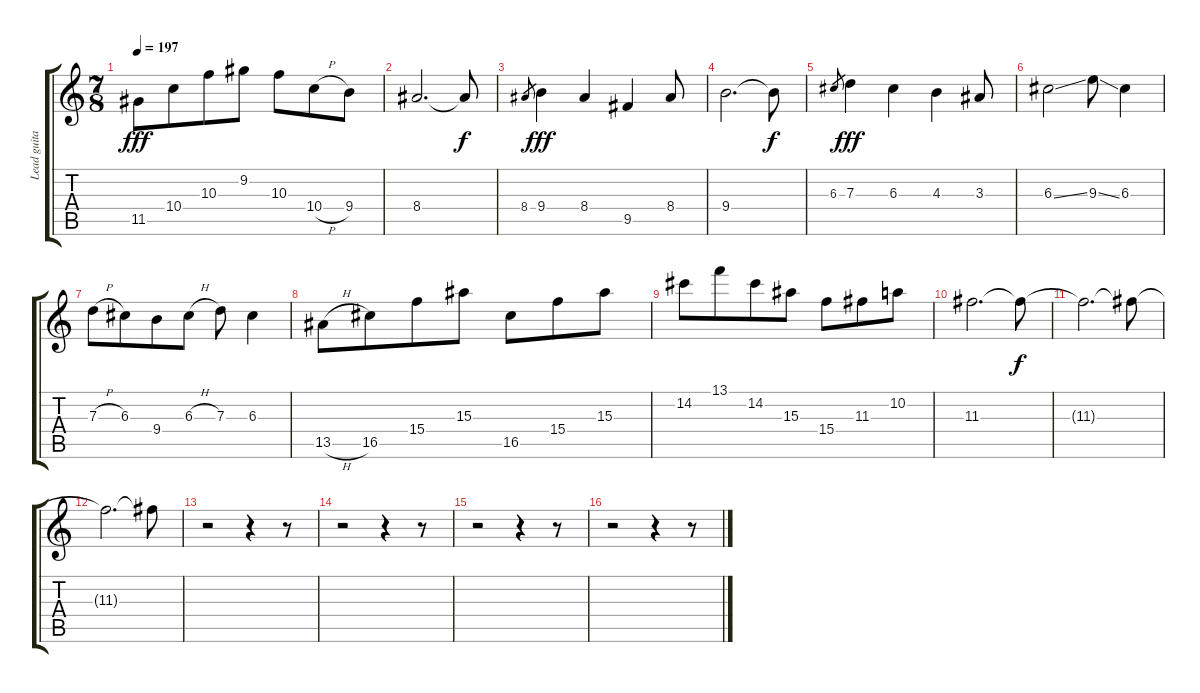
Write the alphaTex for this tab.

\track ("Lead guitar" "Lead guita") {instrument overdrivenguitar}
\staff {score tabs}
\tuning (E4 B3 G3 D3 A2 E2) {hide}
\ts (7 8)
\tempo 197
\clef g2
\ks c
11.5.8{dy fff} 10.4.8 10.3.8 9.2.8 10.3.8 10.4{h}.8 9.4.8 |
8.4.2{d} 8.4{t}.8{dy f} |
8.4.8{gr} 9.4.4{dy fff} 8.4.4 9.5.4 8.4.8 |
9.4.2{d} 9.4{t}.8{dy f} |
6.3.8{gr} 7.3.4{dy fff} 6.3.4 4.3.4 3.3.8 |
6.3{ss}.2 9.3{ss}.8 6.3.4 |
7.3{h}.8 6.3.8 9.4.8 6.3{h}.8 7.3.8 6.3.4 |
13.5{h}.8 16.5.8 15.4.8 15.3.8 16.5.8 15.4.8 15.3.8 |
14.2.8 13.1.8 14.2.8 15.3.8 15.4.8 11.3.8 10.2.8 |
11.3.2{d} 11.3{t}.8{dy f} |
11.3{t}.2{d volume 4} 11.3{t}.8 |
11.3{t}.2{d} 11.3{t}.8 |
r.2 r.4 r.8 |
r.2 r.4 r.8 |
r.2 r.4 r.8 |
r.2 r.4 r.8
